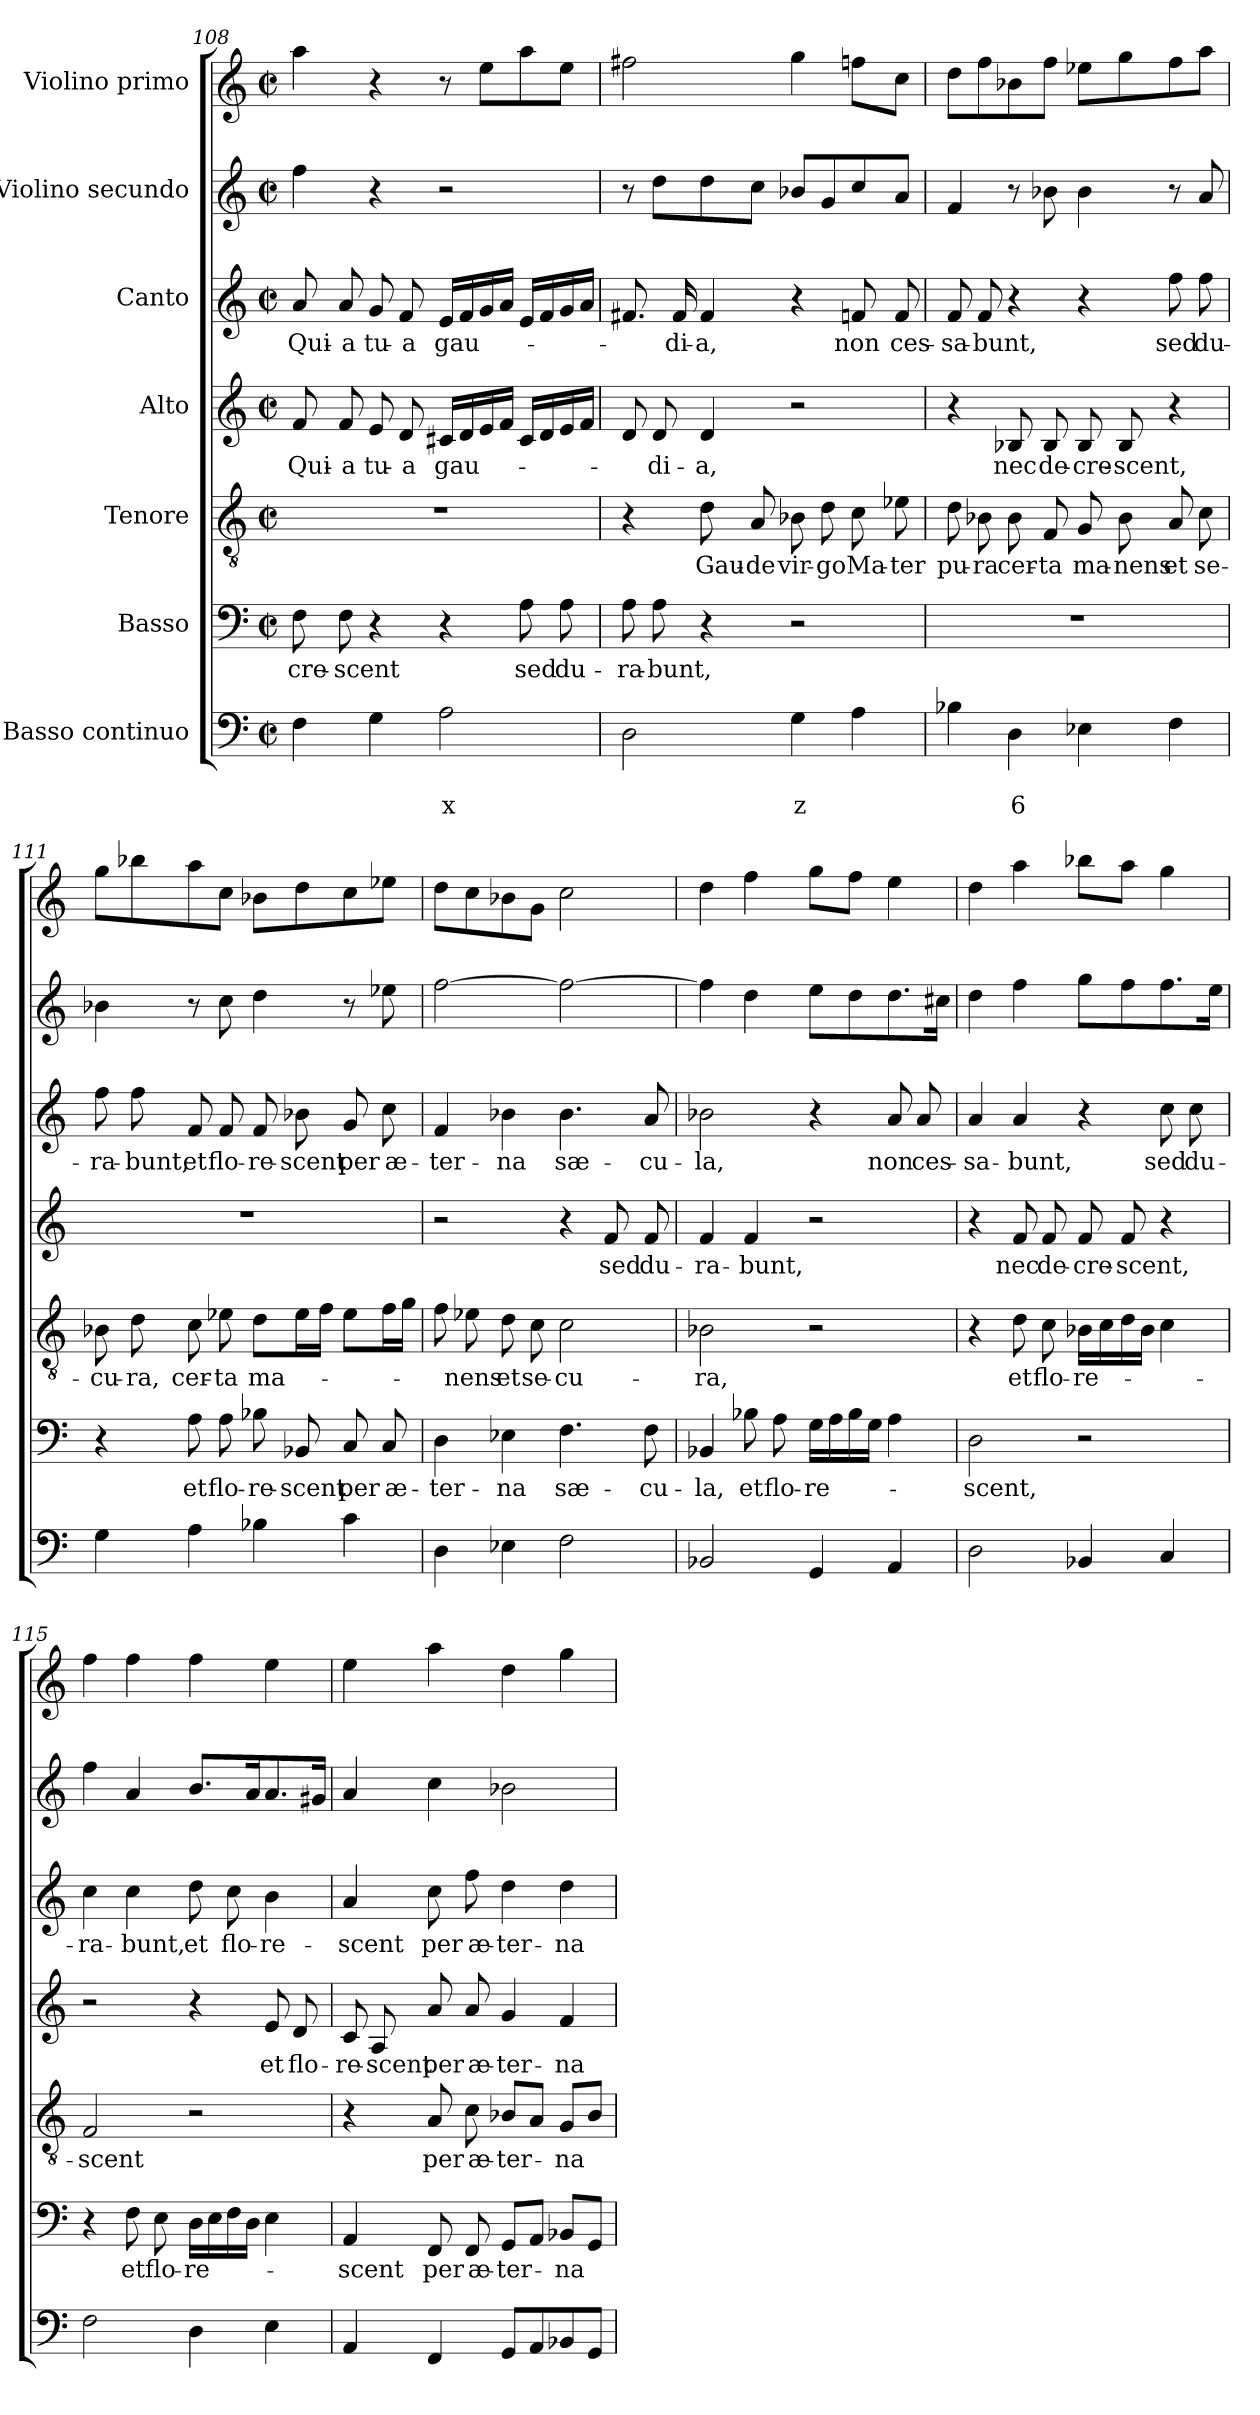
**kern	**text	**text	**kern	**text	**kern	**text	**kern	**text	**kern	**text	**kern	**kern
*part7	*part7	*part7	*part6	*part6	*part5	*part5	*part4	*part4	*part3	*part3	*part2	*part1
*staff7	*staff7	*staff7	*staff6	*staff6	*staff5	*staff5	*staff4	*staff4	*staff3	*staff3	*staff2	*staff1
*I"Basso continuo	*	*	*I"Basso	*	*I"Tenore	*	*I"Alto	*	*I"Canto	*	*I"Violino secundo	*I"Violino primo
!!LO:LB:g=z
*clefF4	*	*	*clefF4	*	*clefGv2	*	*clefG2	*	*clefG2	*	*clefG2	*clefG2
*k[]	*	*	*k[]	*	*k[]	*	*k[]	*	*k[]	*	*k[]	*k[]
*C:	*	*	*C:	*	*C:	*	*C:	*	*C:	*	*C:	*C:
*M2/2	*	*	*M2/2	*	*M2/2	*	*M2/2	*	*M2/2	*	*M2/2	*M2/2
*met(c|)	*	*	*met(c|)	*	*met(c|)	*	*met(c|)	*	*met(c|)	*	*met(c|)	*met(c|)
=108	=108	=108	=108	=108	=108	=108	=108	=108	=108	=108	=108	=108
!	!	!	!	!LO:LY:b	!	!	!	!LO:LY:b	!	!LO:LY:b	!	!
4F\	.	.	8F\	-cre-	1r	.	8f/	Qui-	8a/	Qui-	4ff\	4aa\
!	!	!	!	!LO:LY:b	!	!	!	!LO:LY:b	!	!LO:LY:b	!	!
.	.	.	8F\	-scent	.	.	8f/	-a	8a/	-a	.	.
!	!	!	!	!	!	!	!	!LO:LY:b	!	!LO:LY:b	!	!
4G\	.	.	4r	.	.	.	8e/	tu-	8g/	tu-	4r	4r
!	!	!	!	!	!	!	!	!LO:LY:b	!	!LO:LY:b	!	!
.	.	.	.	.	.	.	8d/	-a	8f/	-a	.	.
!	!	!LO:LY:b	!	!	!	!	!	!LO:LY:b	!	!LO:LY:b	!	!
2A\	.	x	4r	.	.	.	16c#X/LL	gau-	16e/LL	gau-	2r	8r
.	.	.	.	.	.	.	16d/	.	16f/	.	.	.
.	.	.	.	.	.	.	16e/	.	16g/	.	.	8ee\L
.	.	.	.	.	.	.	16f/JJ	.	16a/JJ	.	.	.
!	!	!	!	!LO:LY:b	!	!	!	!	!	!	!	!
.	.	.	8A\	sed	.	.	16c#/LL	.	16e/LL	.	.	8aa\
.	.	.	.	.	.	.	16d/	.	16f/	.	.	.
!	!	!	!	!LO:LY:b	!	!	!	!	!	!	!	!
.	.	.	8A\	du-	.	.	16e/	.	16g/	.	.	8ee\J
.	.	.	.	.	.	.	16f/JJ	.	16a/JJ	.	.	.
=109	=109	=109	=109	=109	=109	=109	=109	=109	=109	=109	=109	=109
!	!	!	!	!LO:LY:b	!	!	!	!	!	!	!	!
2D\	.	.	8A\	-ra-	4r	.	8d/	.	8.f#X/	.	8r	2ff#X\
!	!	!	!	!LO:LY:b	!	!	!	!LO:LY:b	!	!	!	!
.	.	.	8A\	-bunt,	.	.	8d/	-di-	.	.	8dd\L	.
!	!	!	!	!	!	!	!	!	!	!LO:LY:b	!	!
.	.	.	.	.	.	.	.	.	16f#/	-di-	.	.
!	!	!	!	!	!	!LO:LY:b	!	!LO:LY:b	!	!LO:LY:b	!	!
.	.	.	4r	.	8d\	Gau-	4d/	-a,	4f#/	-a,	8dd\	.
!	!	!	!	!	!	!LO:LY:b	!	!	!	!	!	!
.	.	.	.	.	8A/	-de	.	.	.	.	8cc\J	.
!	!	!LO:LY:b	!	!	!	!LO:LY:b	!	!	!	!	!	!
4G\	.	z	2r	.	8B-X\	vir-	2r	.	4r	.	8b-X/L	4gg\
!	!	!	!	!	!	!LO:LY:b	!	!	!	!	!	!
.	.	.	.	.	8d\	-go	.	.	.	.	8g/	.
!	!	!	!	!	!	!LO:LY:b	!	!	!	!LO:LY:b	!	!
4A\	.	.	.	.	8c\	Ma-	.	.	8fn/	non	8cc/	8ffn\L
!	!	!	!	!	!	!LO:LY:b	!	!	!	!LO:LY:b	!	!
.	.	.	.	.	8e-X\	-ter	.	.	8f/	ces-	8a/J	8cc\J
=110	=110	=110	=110	=110	=110	=110	=110	=110	=110	=110	=110	=110
!	!	!	!	!	!	!LO:LY:b	!	!	!	!LO:LY:b	!	!
4B-X\	.	.	1r	.	8d\	pu-	4r	.	8f/	-sa-	4f/	8dd\L
!	!	!	!	!	!	!LO:LY:b	!	!	!	!LO:LY:b	!	!
.	.	.	.	.	8B-X\	-ra	.	.	8f/	-bunt,	.	8ff\
!	!	!LO:LY:b	!	!	!	!LO:LY:b	!	!LO:LY:b	!	!	!	!
4D\	.	6	.	.	8B-\	cer-	8B-X/	nec	4r	.	8r	8b-X\
!	!	!	!	!	!	!LO:LY:b	!	!LO:LY:b	!	!	!	!
.	.	.	.	.	8F/	-ta	8B-/	de-	.	.	8b-X\	8ff\J
!	!	!	!	!	!	!LO:LY:b	!	!LO:LY:b	!	!	!	!
4E-X\	.	.	.	.	8G/	ma-	8B-/	-cre-	4r	.	4b-\	8ee-X\L
!	!	!	!	!	!	!LO:LY:b	!	!LO:LY:b	!	!	!	!
.	.	.	.	.	8B-\	-nens	8B-/	-scent,	.	.	.	8gg\
!	!	!	!	!	!	!LO:LY:b	!	!	!	!LO:LY:b	!	!
4F\	.	.	.	.	8A/	et	4r	.	8ff\	sed	8r	8ff\
!	!	!	!	!	!	!LO:LY:b	!	!	!	!LO:LY:b	!	!
.	.	.	.	.	8c\	se-	.	.	8ff\	du-	8a/	8aa\J
=111	=111	=111	=111	=111	=111	=111	=111	=111	=111	=111	=111	=111
!	!	!	!	!	!	!LO:LY:b	!	!	!	!LO:LY:b	!	!
4G\	.	.	4r	.	8B-X\	-cu-	1r	.	8ff\	-ra-	4b-X\	8gg\L
!	!	!	!	!	!	!LO:LY:b	!	!	!	!LO:LY:b	!	!
.	.	.	.	.	8d\	-ra,	.	.	8ff\	-bunt,	.	8bb-X\
!	!	!	!	!LO:LY:b	!	!LO:LY:b	!	!	!	!LO:LY:b	!	!
4A\	.	.	8A\	et	8c\	cer-	.	.	8f/	et	8r	8aa\
!	!	!	!	!LO:LY:b	!	!LO:LY:b	!	!	!	!LO:LY:b	!	!
.	.	.	8A\	flo-	8e-X\	-ta	.	.	8f/	flo-	8cc\	8cc\J
!	!	!	!	!LO:LY:b	!	!LO:LY:b	!	!	!	!LO:LY:b	!	!
4B-X\	.	.	8B-X\	-re-	8d\L	ma-	.	.	8f/	-re-	4dd\	8b-X\L
!	!	!	!	!LO:LY:b	!	!	!	!	!	!LO:LY:b	!	!
.	.	.	8BB-X/	-scent	16e-\L	.	.	.	8b-X\	-scent	.	8dd\
.	.	.	.	.	16f\JJ	.	.	.	.	.	.	.
!	!	!	!	!LO:LY:b	!	!	!	!	!	!LO:LY:b	!	!
4c\	.	.	8C/	per	8e-\L	.	.	.	8g/	per	8r	8cc\
!	!	!	!	!LO:LY:b	!	!	!	!	!	!LO:LY:b	!	!
.	.	.	8C/	æ-	16f\L	.	.	.	8cc\	æ-	8ee-X\	8ee-X\J
.	.	.	.	.	16g\JJ	.	.	.	.	.	.	.
!!LO:PB:g=z
=112	=112	=112	=112	=112	=112	=112	=112	=112	=112	=112	=112	=112
!	!	!	!	!LO:LY:b	!	!	!	!	!	!LO:LY:b	!	!
4D\	.	.	4D\	-ter-	8f\	.	2r	.	4f/	-ter-	[2ff\	8dd\L
!	!	!	!	!	!	!LO:LY:b	!	!	!	!	!	!
.	.	.	.	.	8e-X\	-nens	.	.	.	.	.	8cc\
!	!	!	!	!LO:LY:b	!	!LO:LY:b	!	!	!	!LO:LY:b	!	!
4E-X\	.	.	4E-X\	-na	8d\	et	.	.	4b-X\	-na	.	8b-X\
!	!	!	!	!	!	!LO:LY:b	!	!	!	!	!	!
.	.	.	.	.	8c\	se-	.	.	.	.	.	8g\J
!	!	!	!	!LO:LY:b	!	!LO:LY:b	!	!	!	!LO:LY:b	!	!
2F\	.	.	4.F\	sæ-	2c\	-cu-	4r	.	4.b-\	sæ-	2ff\_	2cc\
!	!	!	!	!	!	!	!	!LO:LY:b	!	!	!	!
.	.	.	.	.	.	.	8f/	sed	.	.	.	.
!	!	!	!	!LO:LY:b	!	!	!	!LO:LY:b	!	!LO:LY:b	!	!
.	.	.	8F\	-cu-	.	.	8f/	du-	8a/	-cu-	.	.
=113	=113	=113	=113	=113	=113	=113	=113	=113	=113	=113	=113	=113
!	!	!	!	!LO:LY:b	!	!LO:LY:b	!	!LO:LY:b	!	!LO:LY:b	!	!
2BB-X/	.	.	4BB-X/	-la,	2B-X\	-ra,	4f/	-ra-	2b-X\	-la,	4ff\]	4dd\
!	!	!	!	!LO:LY:b	!	!	!	!LO:LY:b	!	!	!	!
.	.	.	8B-X\	et	.	.	4f/	-bunt,	.	.	4dd\	4ff\
!	!	!	!	!LO:LY:b	!	!	!	!	!	!	!	!
.	.	.	8A\	flo-	.	.	.	.	.	.	.	.
!	!	!	!	!LO:LY:b	!	!	!	!	!	!	!	!
4GG/	.	.	16G\LL	-re-	2r	.	2r	.	4r	.	8ee\L	8gg\L
.	.	.	16A\	.	.	.	.	.	.	.	.	.
.	.	.	16B-\	.	.	.	.	.	.	.	8dd\	8ff\J
.	.	.	16G\JJ	.	.	.	.	.	.	.	.	.
!	!	!	!	!	!	!	!	!	!	!LO:LY:b	!	!
4AA/	.	.	4A\	.	.	.	.	.	8a/	non	8.dd\	4ee\
!	!	!	!	!	!	!	!	!	!	!LO:LY:b	!	!
.	.	.	.	.	.	.	.	.	8a/	ces-	.	.
.	.	.	.	.	.	.	.	.	.	.	16cc#X\Jk	.
=114	=114	=114	=114	=114	=114	=114	=114	=114	=114	=114	=114	=114
!	!	!	!	!LO:LY:b	!	!	!	!	!	!LO:LY:b	!	!
2D\	.	.	2D\	-scent,	4r	.	4r	.	4a/	-sa-	4dd\	4dd\
!	!	!	!	!	!	!LO:LY:b	!	!LO:LY:b	!	!LO:LY:b	!	!
.	.	.	.	.	8d\	et	8f/	nec	4a/	-bunt,	4ff\	4aa\
!	!	!	!	!	!	!LO:LY:b	!	!LO:LY:b	!	!	!	!
.	.	.	.	.	8c\	flo-	8f/	de-	.	.	.	.
!	!	!	!	!	!	!LO:LY:b	!	!LO:LY:b	!	!	!	!
4BB-X/	.	.	2r	.	16B-X\LL	-re-	8f/	-cre-	4r	.	8gg\L	8bb-X\L
.	.	.	.	.	16c\	.	.	.	.	.	.	.
!	!	!	!	!	!	!	!	!LO:LY:b	!	!	!	!
.	.	.	.	.	16d\	.	8f/	-scent,	.	.	8ff\	8aa\J
.	.	.	.	.	16B-\JJ	.	.	.	.	.	.	.
!	!	!	!	!	!	!	!	!	!	!LO:LY:b	!	!
4C/	.	.	.	.	4c\	.	4r	.	8cc\	sed	8.ff\	4gg\
!	!	!	!	!	!	!	!	!	!	!LO:LY:b	!	!
.	.	.	.	.	.	.	.	.	8cc\	du-	.	.
.	.	.	.	.	.	.	.	.	.	.	16ee\Jk	.
=115	=115	=115	=115	=115	=115	=115	=115	=115	=115	=115	=115	=115
!	!	!	!	!	!	!LO:LY:b	!	!	!	!LO:LY:b	!	!
2F\	.	.	4r	.	2F/	-scent	2r	.	4cc\	-ra-	4ff\	4ff\
!	!	!	!	!LO:LY:b	!	!	!	!	!	!LO:LY:b	!	!
.	.	.	8F\	et	.	.	.	.	4cc\	-bunt,	4a/	4ff\
!	!	!	!	!LO:LY:b	!	!	!	!	!	!	!	!
.	.	.	8E\	flo-	.	.	.	.	.	.	.	.
!	!	!	!	!LO:LY:b	!	!	!	!	!	!LO:LY:b	!	!
4D\	.	.	16D\LL	-re-	2r	.	4r	.	8dd\	et	8.b/L	4ff\
.	.	.	16E\	.	.	.	.	.	.	.	.	.
!	!	!	!	!	!	!	!	!	!	!LO:LY:b	!	!
.	.	.	16F\	.	.	.	.	.	8cc\	flo-	.	.
.	.	.	16D\JJ	.	.	.	.	.	.	.	16a/k	.
!	!	!	!	!	!	!	!	!LO:LY:b	!	!LO:LY:b	!	!
4E\	.	.	4E\	.	.	.	8e/	et	4b\	-re-	8.a/	4ee\
!	!	!	!	!	!	!	!	!LO:LY:b	!	!	!	!
.	.	.	.	.	.	.	8d/	flo-	.	.	.	.
.	.	.	.	.	.	.	.	.	.	.	16g#X/Jk	.
!!LO:LB:g=z
=116	=116	=116	=116	=116	=116	=116	=116	=116	=116	=116	=116	=116
!	!	!	!	!LO:LY:b	!	!	!	!LO:LY:b	!	!LO:LY:b	!	!
4AA/	.	.	4AA/	-scent	4r	.	8c/	-re-	4a/	-scent	4a/	4ee\
!	!	!	!	!	!	!	!	!LO:LY:b	!	!	!	!
.	.	.	.	.	.	.	8A/	-scent	.	.	.	.
!	!	!	!	!LO:LY:b	!	!LO:LY:b	!	!LO:LY:b	!	!LO:LY:b	!	!
4FF/	.	.	8FF/	per	8A/	per	8a/	per	8cc\	per	4cc\	4aa\
!	!	!	!	!LO:LY:b	!	!LO:LY:b	!	!LO:LY:b	!	!LO:LY:b	!	!
.	.	.	8FF/	æ-	8c\	æ-	8a/	æ-	8ff\	æ-	.	.
!	!	!	!	!LO:LY:b	!	!LO:LY:b	!	!LO:LY:b	!	!LO:LY:b	!	!
8GG/L	.	.	8GG/L	-ter-	8B-X/L	-ter-	4g/	-ter-	4dd\	-ter-	2b-X\	4dd\
8AA/	.	.	8AA/J	.	8A/J	.	.	.	.	.	.	.
!	!	!	!	!LO:LY:b	!	!LO:LY:b	!	!LO:LY:b	!	!LO:LY:b	!	!
8BB-X/	.	.	8BB-X/L	-na	8G/L	-na	4f/	-na	4dd\	-na	.	4gg\
8GG/J	.	.	8GG/J	.	8B-/J	.	.	.	.	.	.	.
=	=	=	=	=	=	=	=	=	=	=	=	=
*-	*-	*-	*-	*-	*-	*-	*-	*-	*-	*-	*-	*-
